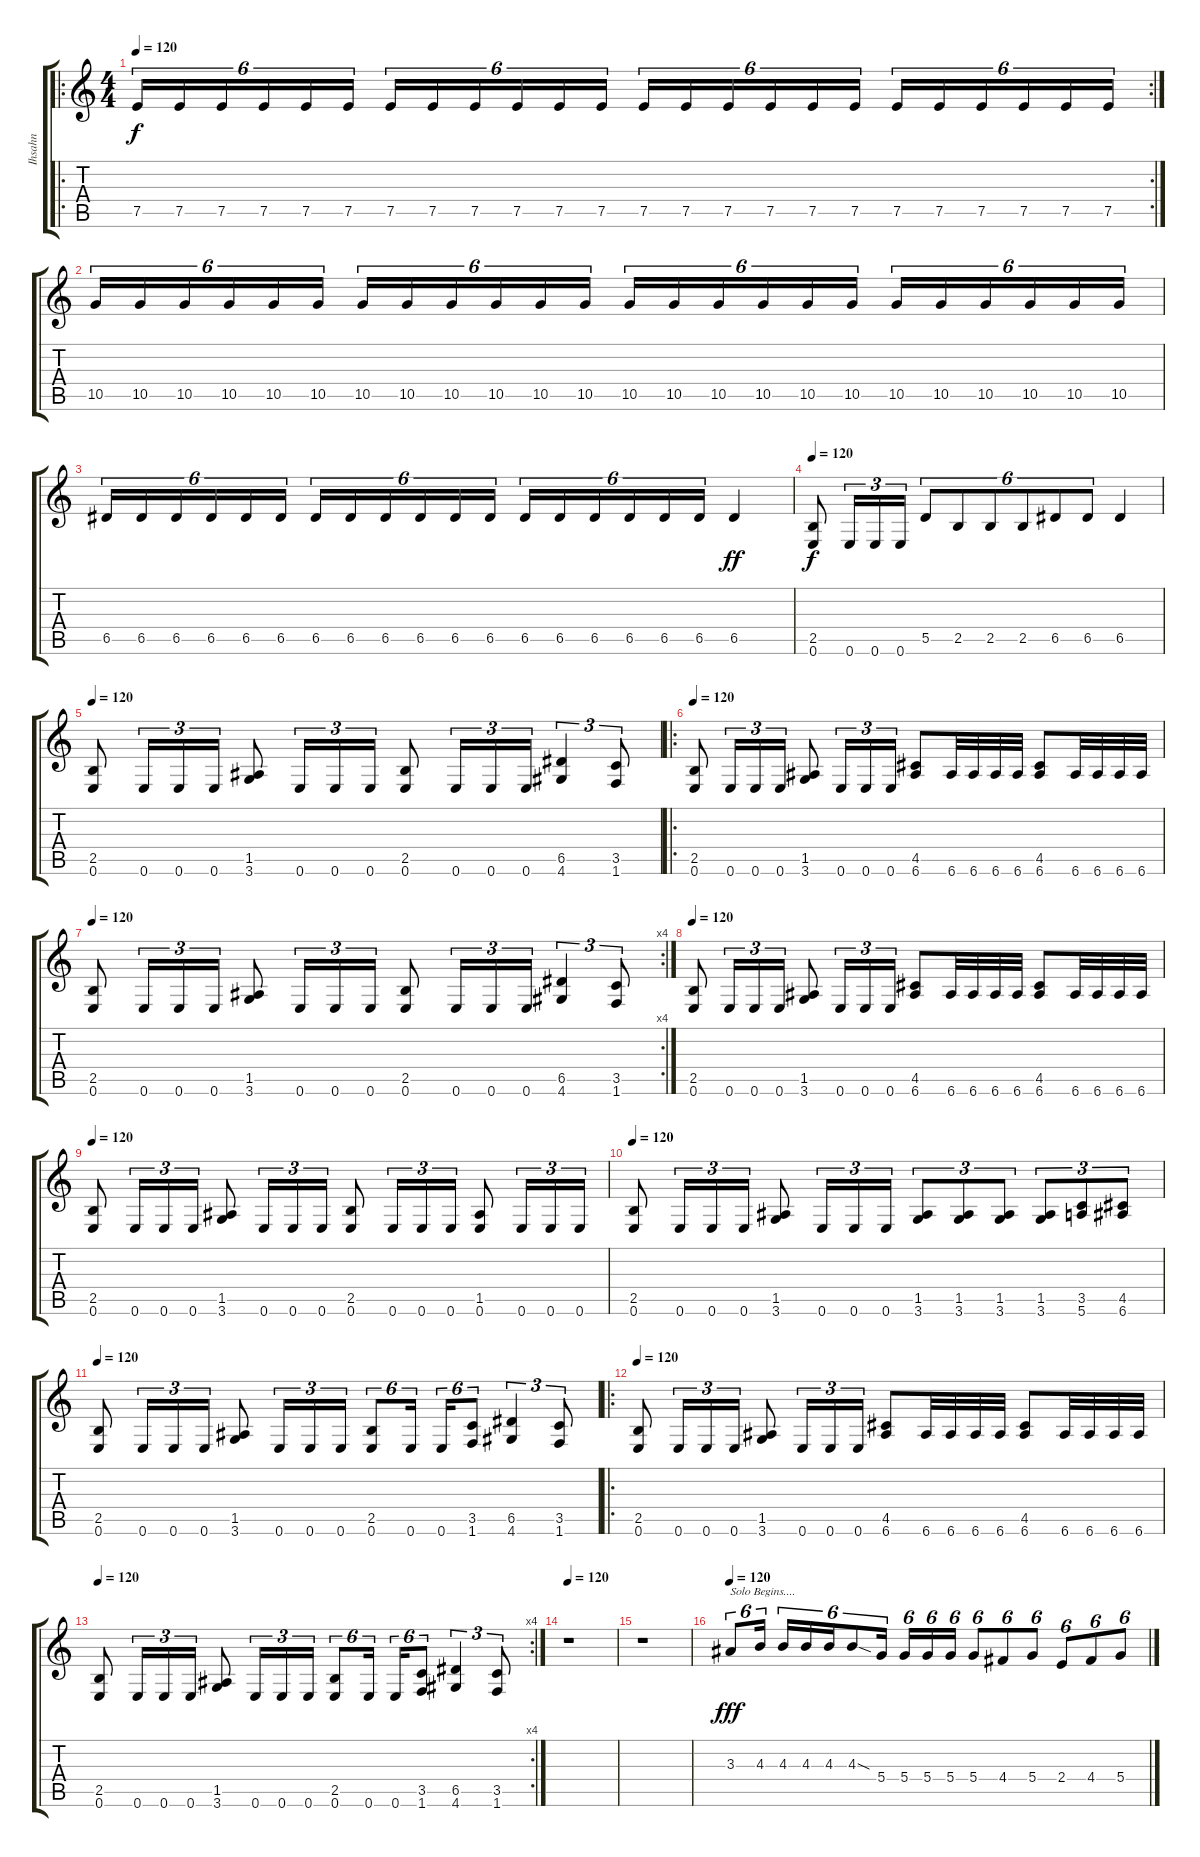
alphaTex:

\track ("Ihsahn" "Ihsahn") {instrument distortionguitar}
\staff {score tabs}
\tuning (E4 B3 G3 D3 A2 E2) {hide}
\ro
\rc 2
\ts (4 4)
\tempo 120
\clef g2
\ks c
7.5.16{tu (6 4) dy f} 7.5.16{tu (6 4)} 7.5.16{tu (6 4)} 7.5.16{tu (6 4)} 7.5.16{tu (6 4)} 7.5.16{tu (6 4)} 7.5.16{tu (6 4)} 7.5.16{tu (6 4)} 7.5.16{tu (6 4)} 7.5.16{tu (6 4)} 7.5.16{tu (6 4)} 7.5.16{tu (6 4)} 7.5.16{tu (6 4)} 7.5.16{tu (6 4)} 7.5.16{tu (6 4)} 7.5.16{tu (6 4)} 7.5.16{tu (6 4)} 7.5.16{tu (6 4)} 7.5.16{tu (6 4)} 7.5.16{tu (6 4)} 7.5.16{tu (6 4)} 7.5.16{tu (6 4)} 7.5.16{tu (6 4)} 7.5.16{tu (6 4)} |
10.5.16{tu (6 4)} 10.5.16{tu (6 4)} 10.5.16{tu (6 4)} 10.5.16{tu (6 4)} 10.5.16{tu (6 4)} 10.5.16{tu (6 4)} 10.5.16{tu (6 4)} 10.5.16{tu (6 4)} 10.5.16{tu (6 4)} 10.5.16{tu (6 4)} 10.5.16{tu (6 4)} 10.5.16{tu (6 4)} 10.5.16{tu (6 4)} 10.5.16{tu (6 4)} 10.5.16{tu (6 4)} 10.5.16{tu (6 4)} 10.5.16{tu (6 4)} 10.5.16{tu (6 4)} 10.5.16{tu (6 4)} 10.5.16{tu (6 4)} 10.5.16{tu (6 4)} 10.5.16{tu (6 4)} 10.5.16{tu (6 4)} 10.5.16{tu (6 4)} |
6.5.16{tu (6 4)} 6.5.16{tu (6 4)} 6.5.16{tu (6 4)} 6.5.16{tu (6 4)} 6.5.16{tu (6 4)} 6.5.16{tu (6 4)} 6.5.16{tu (6 4)} 6.5.16{tu (6 4)} 6.5.16{tu (6 4)} 6.5.16{tu (6 4)} 6.5.16{tu (6 4)} 6.5.16{tu (6 4)} 6.5.16{tu (6 4)} 6.5.16{tu (6 4)} 6.5.16{tu (6 4)} 6.5.16{tu (6 4)} 6.5.16{tu (6 4)} 6.5.16{tu (6 4)} 6.5.4{dy ff} |
\tempo 120
(2.5 0.6).8{dy f} 0.6.16{tu (3 2)} 0.6.16{tu (3 2)} 0.6.16{tu (3 2)} 5.5.8{tu (6 4)} 2.5.8{tu (6 4)} 2.5.8{tu (6 4)} 2.5.8{tu (6 4)} 6.5.8{tu (6 4)} 6.5.8{tu (6 4)} 6.5.4 |
\tempo 120
(2.5 0.6).8 0.6.16{tu (3 2)} 0.6.16{tu (3 2)} 0.6.16{tu (3 2)} (1.5 3.6).8 0.6.16{tu (3 2)} 0.6.16{tu (3 2)} 0.6.16{tu (3 2)} (2.5 0.6).8 0.6.16{tu (3 2)} 0.6.16{tu (3 2)} 0.6.16{tu (3 2)} (6.5 4.6).4{tu (3 2)} (3.5 1.6).8{tu (3 2)} |
\ro
\tempo 120
(2.5 0.6).8 0.6.16{tu (3 2)} 0.6.16{tu (3 2)} 0.6.16{tu (3 2)} (1.5 3.6).8 0.6.16{tu (3 2)} 0.6.16{tu (3 2)} 0.6.16{tu (3 2)} (4.5 6.6).8 6.6.32 6.6.32 6.6.32 6.6.32 (4.5 6.6).8 6.6.32 6.6.32 6.6.32 6.6.32 |
\rc 4
\tempo 120
(2.5 0.6).8 0.6.16{tu (3 2)} 0.6.16{tu (3 2)} 0.6.16{tu (3 2)} (1.5 3.6).8 0.6.16{tu (3 2)} 0.6.16{tu (3 2)} 0.6.16{tu (3 2)} (2.5 0.6).8 0.6.16{tu (3 2)} 0.6.16{tu (3 2)} 0.6.16{tu (3 2)} (6.5 4.6).4{tu (3 2)} (3.5 1.6).8{tu (3 2)} |
\tempo 120
(2.5 0.6).8 0.6.16{tu (3 2)} 0.6.16{tu (3 2)} 0.6.16{tu (3 2)} (1.5 3.6).8 0.6.16{tu (3 2)} 0.6.16{tu (3 2)} 0.6.16{tu (3 2)} (4.5 6.6).8 6.6.32 6.6.32 6.6.32 6.6.32 (4.5 6.6).8 6.6.32 6.6.32 6.6.32 6.6.32 |
\tempo 120
(2.5 0.6).8 0.6.16{tu (3 2)} 0.6.16{tu (3 2)} 0.6.16{tu (3 2)} (1.5 3.6).8 0.6.16{tu (3 2)} 0.6.16{tu (3 2)} 0.6.16{tu (3 2)} (2.5 0.6).8 0.6.16{tu (3 2)} 0.6.16{tu (3 2)} 0.6.16{tu (3 2)} (1.5 0.6).8 0.6.16{tu (3 2)} 0.6.16{tu (3 2)} 0.6.16{tu (3 2)} |
\tempo 120
(2.5 0.6).8 0.6.16{tu (3 2)} 0.6.16{tu (3 2)} 0.6.16{tu (3 2)} (1.5 3.6).8 0.6.16{tu (3 2)} 0.6.16{tu (3 2)} 0.6.16{tu (3 2)} (1.5 3.6).8{tu (3 2)} (1.5 3.6).8{tu (3 2)} (1.5 3.6).8{tu (3 2)} (1.5 3.6).8{tu (3 2)} (3.5 5.6).8{tu (3 2)} (4.5 6.6).8{tu (3 2)} |
\tempo 120
(2.5 0.6).8 0.6.16{tu (3 2)} 0.6.16{tu (3 2)} 0.6.16{tu (3 2)} (1.5 3.6).8 0.6.16{tu (3 2)} 0.6.16{tu (3 2)} 0.6.16{tu (3 2)} (2.5 0.6).8{tu (6 4)} 0.6.16{tu (6 4)} 0.6.16{tu (6 4)} (3.5 1.6).8{tu (6 4)} (6.5 4.6).4{tu (3 2)} (3.5 1.6).8{tu (3 2)} |
\ro
\tempo 120
(2.5 0.6).8 0.6.16{tu (3 2)} 0.6.16{tu (3 2)} 0.6.16{tu (3 2)} (1.5 3.6).8 0.6.16{tu (3 2)} 0.6.16{tu (3 2)} 0.6.16{tu (3 2)} (4.5 6.6).8 6.6.32 6.6.32 6.6.32 6.6.32 (4.5 6.6).8 6.6.32 6.6.32 6.6.32 6.6.32 |
\rc 4
\tempo 120
(2.5 0.6).8 0.6.16{tu (3 2)} 0.6.16{tu (3 2)} 0.6.16{tu (3 2)} (1.5 3.6).8 0.6.16{tu (3 2)} 0.6.16{tu (3 2)} 0.6.16{tu (3 2)} (2.5 0.6).8{tu (6 4)} 0.6.16{tu (6 4)} 0.6.16{tu (6 4)} (3.5 1.6).8{tu (6 4)} (6.5 4.6).4{tu (3 2)} (3.5 1.6).8{tu (3 2)} |
\tempo 120
r.1 |
r.1 |
\tempo 120
3.3.8{tu (6 4) txt "Solo Begins...." dy fff} 4.3.16{tu (6 4)} 4.3.16{tu (6 4)} 4.3.16{tu (6 4)} 4.3.16{tu (6 4)} 4.3{sod}.8{tu (6 4)} 5.4.16{tu (6 4)} 5.4.16{tu (6 4)} 5.4.16{tu (6 4)} 5.4.16{tu (6 4)} 5.4.8{tu (6 4)} 4.4.8{tu (6 4)} 5.4.8{tu (6 4)} 2.4.8{tu (6 4)} 4.4.8{tu (6 4)} 5.4.8{tu (6 4)}
